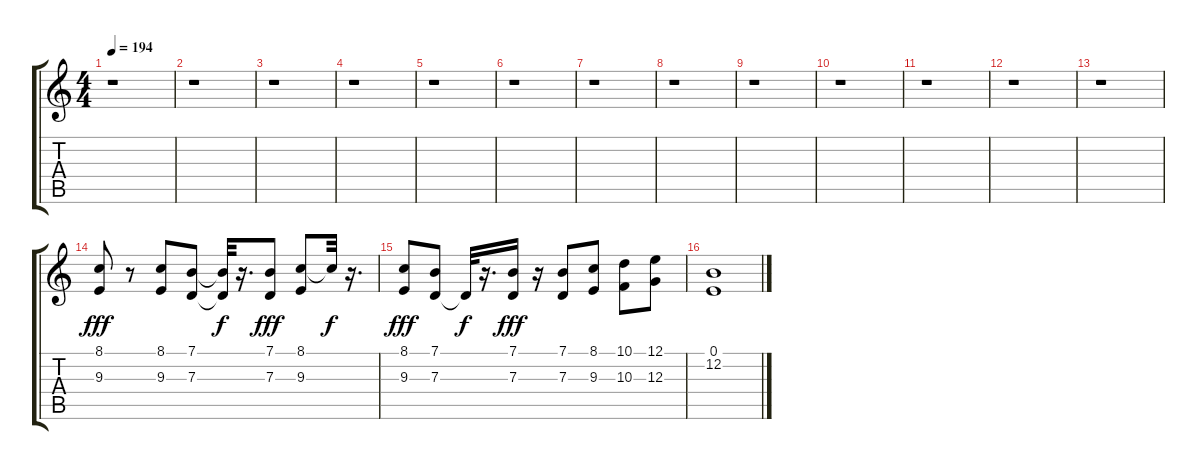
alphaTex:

\track "" {instrument altosax}
\staff {score tabs}
\tuning (E4 B3 G3 D3 A2 E2) {hide}
\ts (4 4)
\tempo 194
\clef g2
\ks c
r.1{dy f} |
r.1 |
r.1 |
r.1 |
r.1 |
r.1 |
r.1 |
r.1 |
r.1 |
r.1 |
r.1 |
r.1 |
r.1 |
(8.1 9.3).8{dy fff} r.8 (8.1 9.3).8 (7.1 7.3).8 (7.1{t} 7.3{t}).32{dy f} r.16{d} (7.1 7.3).8{dy fff} (8.1 9.3).8 8.1{t}.32{dy f} r.16{d} |
(8.1 9.3).8{dy fff} (7.1 7.3).8 7.3{t}.32{dy f} r.16{d} (7.1 7.3).16{dy fff} r.16 (7.1 7.3).8 (8.1 9.3).8 (10.1 10.3).8 (12.1 12.3).8 |
(0.1 12.2).1
